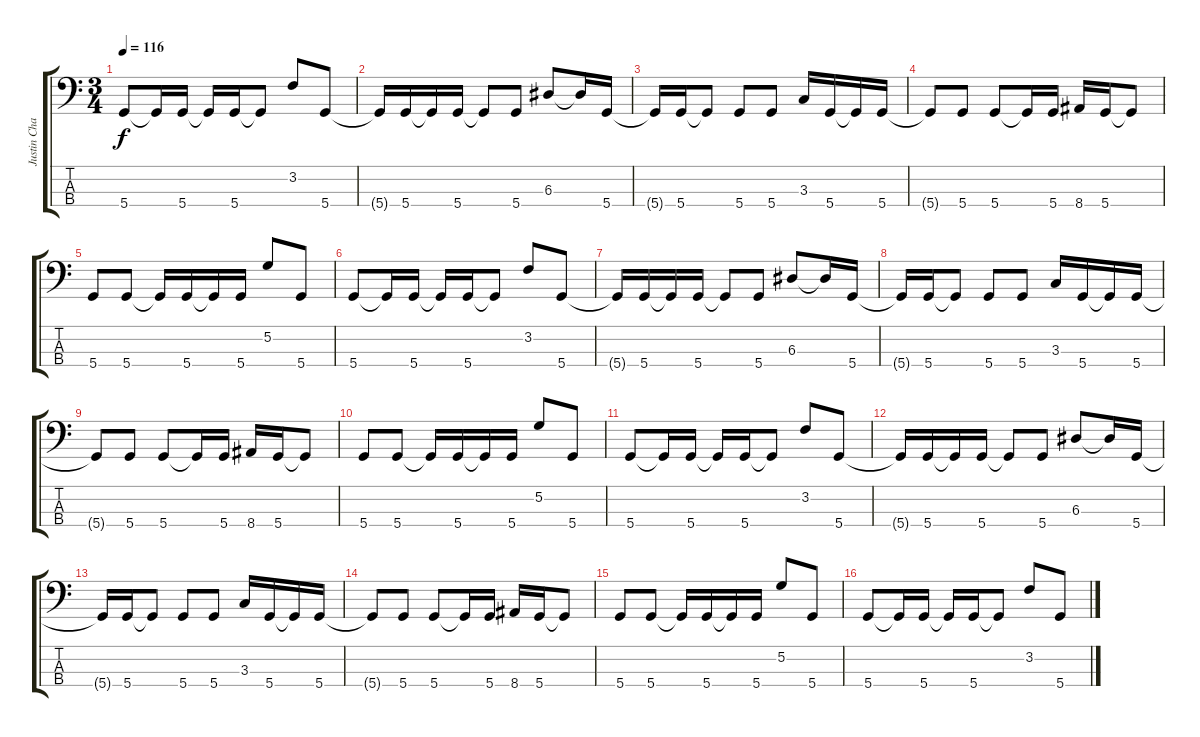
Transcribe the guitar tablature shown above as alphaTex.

\track ("Justin Chancellor (bass)" "Justin Cha") {instrument electricbasspick}
\staff {score tabs}
\tuning (G2 D2 A1 D1) {hide}
\ts (3 4)
\tempo 116
\clef f4
\ks c
5.4.8{dy f} 5.4{t}.16 5.4.16 5.4{t}.16 5.4.16 5.4{t}.8 3.2.8 5.4.8 |
5.4{t}.16 5.4.16 5.4{t}.16 5.4.16 5.4{t}.8 5.4.8 6.3.8 6.3{t}.16 5.4.16 |
5.4{t}.16 5.4.16 5.4{t}.8 5.4.8 5.4.8 3.3.16 5.4.16 5.4{t}.16 5.4.16 |
5.4{t}.8 5.4.8 5.4.8 5.4{t}.16 5.4.16 8.4.16 5.4.16 5.4{t}.8 |
5.4.8 5.4.8 5.4{t}.16 5.4.16 5.4{t}.16 5.4.16 5.2.8 5.4.8 |
5.4.8 5.4{t}.16 5.4.16 5.4{t}.16 5.4.16 5.4{t}.8 3.2.8 5.4.8 |
5.4{t}.16 5.4.16 5.4{t}.16 5.4.16 5.4{t}.8 5.4.8 6.3.8 6.3{t}.16 5.4.16 |
5.4{t}.16 5.4.16 5.4{t}.8 5.4.8 5.4.8 3.3.16 5.4.16 5.4{t}.16 5.4.16 |
5.4{t}.8 5.4.8 5.4.8 5.4{t}.16 5.4.16 8.4.16 5.4.16 5.4{t}.8 |
5.4.8 5.4.8 5.4{t}.16 5.4.16 5.4{t}.16 5.4.16 5.2.8 5.4.8 |
5.4.8 5.4{t}.16 5.4.16 5.4{t}.16 5.4.16 5.4{t}.8 3.2.8 5.4.8 |
5.4{t}.16 5.4.16 5.4{t}.16 5.4.16 5.4{t}.8 5.4.8 6.3.8 6.3{t}.16 5.4.16 |
5.4{t}.16 5.4.16 5.4{t}.8 5.4.8 5.4.8 3.3.16 5.4.16 5.4{t}.16 5.4.16 |
5.4{t}.8 5.4.8 5.4.8 5.4{t}.16 5.4.16 8.4.16 5.4.16 5.4{t}.8 |
5.4.8 5.4.8 5.4{t}.16 5.4.16 5.4{t}.16 5.4.16 5.2.8 5.4.8 |
5.4.8 5.4{t}.16 5.4.16 5.4{t}.16 5.4.16 5.4{t}.8 3.2.8 5.4.8
